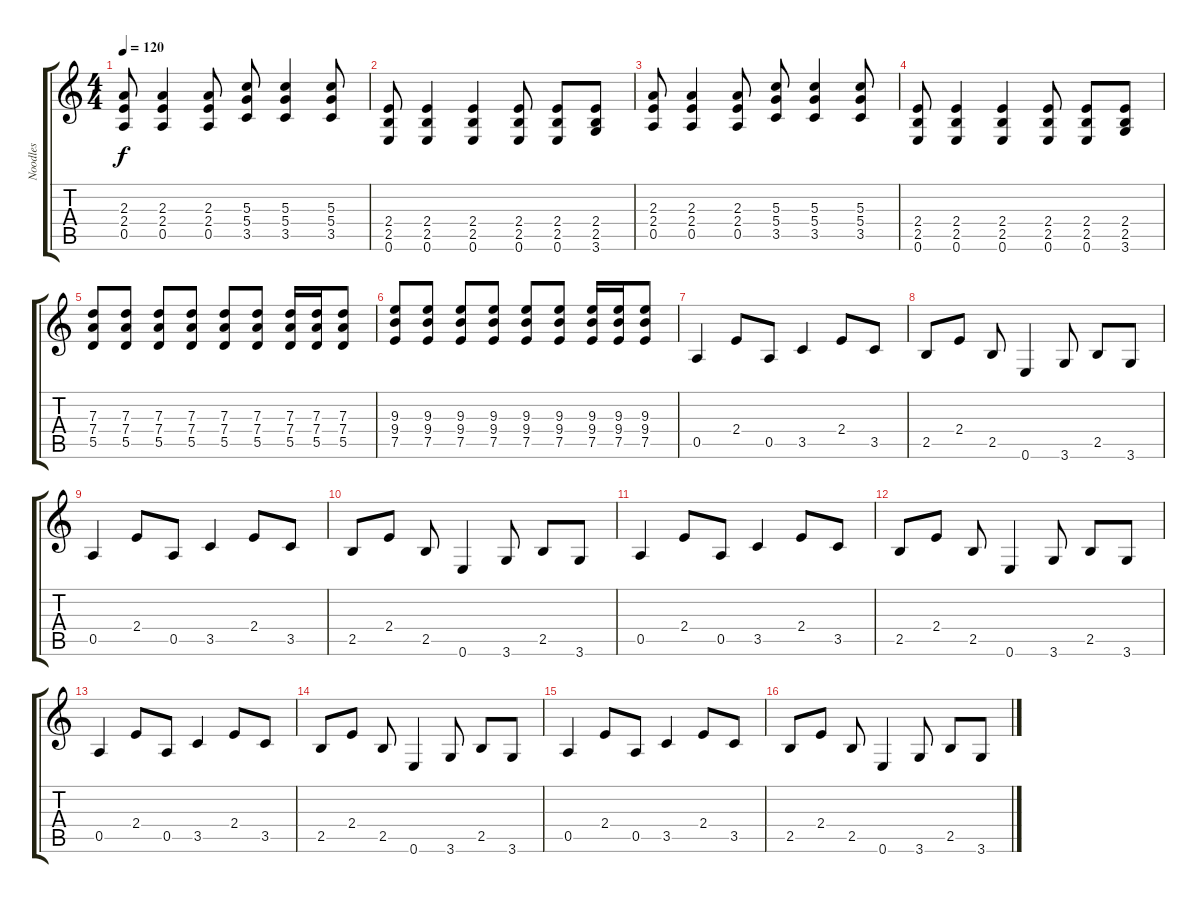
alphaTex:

\track ("Noodles" "Noodles") {instrument distortionguitar}
\staff {score tabs}
\tuning (E4 B3 G3 D3 A2 E2) {hide}
\ts (4 4)
\tempo 120
\clef g2
\ks c
(2.3 2.4 0.5).8{dy f} (2.3 2.4 0.5).4 (2.3 2.4 0.5).8 (5.3 5.4 3.5).8 (5.3 5.4 3.5).4 (5.3 5.4 3.5).8 |
(2.4 2.5 0.6).8 (2.4 2.5 0.6).4 (2.4 2.5 0.6).4 (2.4 2.5 0.6).8 (2.4 2.5 0.6).8 (2.4 2.5 3.6).8 |
(2.3 2.4 0.5).8 (2.3 2.4 0.5).4 (2.3 2.4 0.5).8 (5.3 5.4 3.5).8 (5.3 5.4 3.5).4 (5.3 5.4 3.5).8 |
(2.4 2.5 0.6).8 (2.4 2.5 0.6).4 (2.4 2.5 0.6).4 (2.4 2.5 0.6).8 (2.4 2.5 0.6).8 (2.4 2.5 3.6).8 |
(7.3 7.4 5.5).8 (7.3 7.4 5.5).8 (7.3 7.4 5.5).8 (7.3 7.4 5.5).8 (7.3 7.4 5.5).8 (7.3 7.4 5.5).8 (7.3 7.4 5.5).16 (7.3 7.4 5.5).16 (7.3 7.4 5.5).8 |
(9.3 9.4 7.5).8 (9.3 9.4 7.5).8 (9.3 9.4 7.5).8 (9.3 9.4 7.5).8 (9.3 9.4 7.5).8 (9.3 9.4 7.5).8 (9.3 9.4 7.5).16 (9.3 9.4 7.5).16 (9.3 9.4 7.5).8 |
0.5.4 2.4.8 0.5.8 3.5.4 2.4.8 3.5.8 |
2.5.8 2.4.8 2.5.8 0.6.4 3.6.8 2.5.8 3.6.8 |
0.5.4 2.4.8 0.5.8 3.5.4 2.4.8 3.5.8 |
2.5.8 2.4.8 2.5.8 0.6.4 3.6.8 2.5.8 3.6.8 |
0.5.4 2.4.8 0.5.8 3.5.4 2.4.8 3.5.8 |
2.5.8 2.4.8 2.5.8 0.6.4 3.6.8 2.5.8 3.6.8 |
0.5.4 2.4.8 0.5.8 3.5.4 2.4.8 3.5.8 |
2.5.8 2.4.8 2.5.8 0.6.4 3.6.8 2.5.8 3.6.8 |
0.5.4 2.4.8 0.5.8 3.5.4 2.4.8 3.5.8 |
2.5.8 2.4.8 2.5.8 0.6.4 3.6.8 2.5.8 3.6.8
